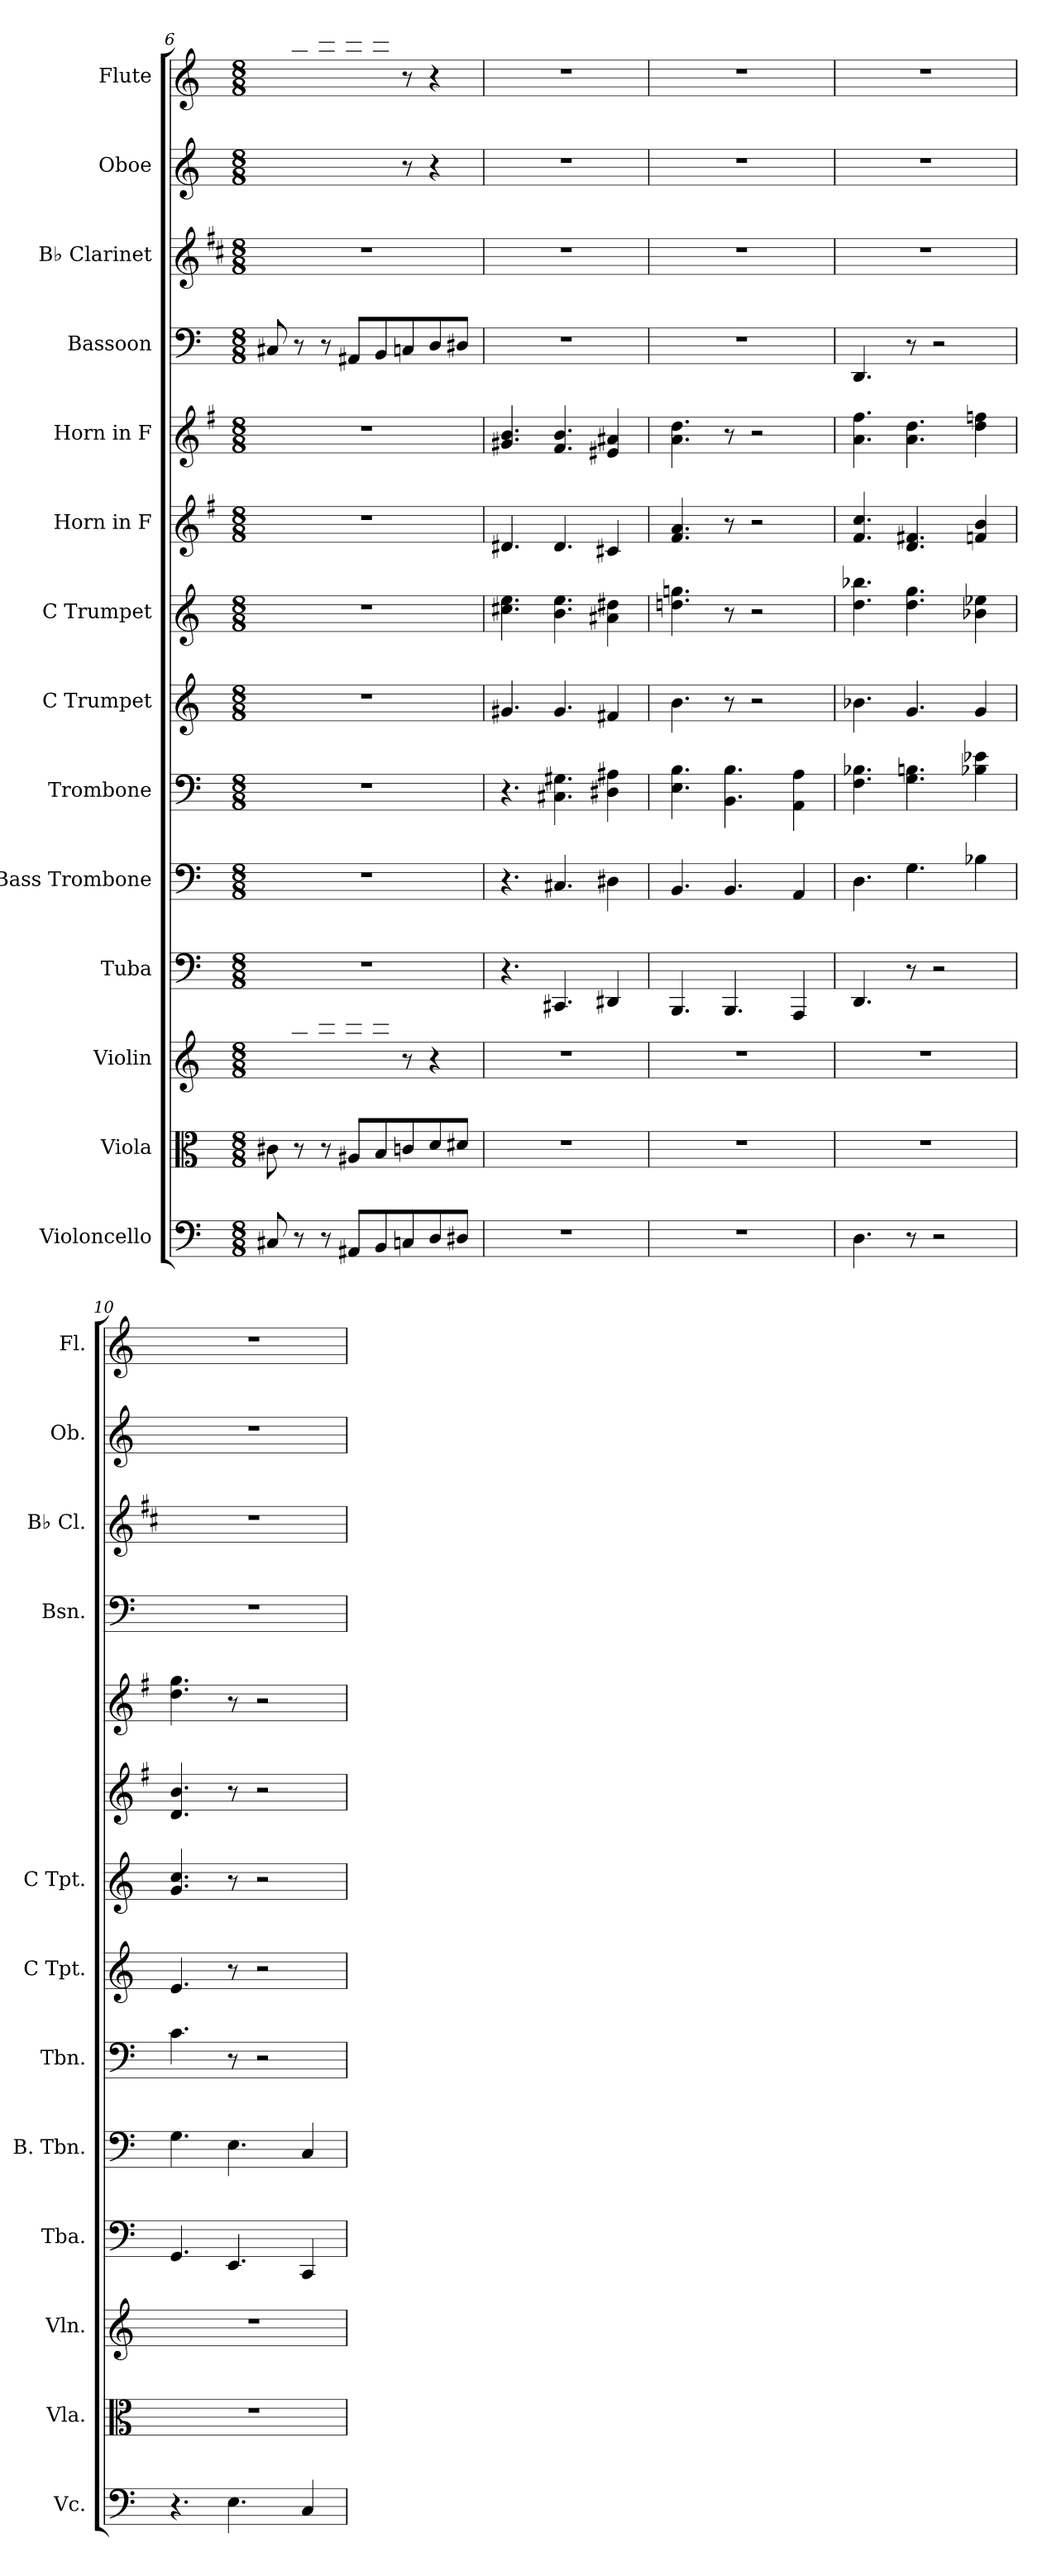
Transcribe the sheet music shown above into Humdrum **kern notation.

**kern	**kern	**kern	**kern	**kern	**kern	**kern	**kern	**kern	**kern	**kern	**kern	**kern	**kern
*part14	*part13	*part12	*part11	*part10	*part9	*part8	*part7	*part6	*part5	*part4	*part3	*part2	*part1
*staff14	*staff13	*staff12	*staff11	*staff10	*staff9	*staff8	*staff7	*staff6	*staff5	*staff4	*staff3	*staff2	*staff1
*I"Violoncello	*I"Viola	*I"Violin	*I"Tuba	*I"Bass Trombone	*I"Trombone	*I"C Trumpet	*I"C Trumpet	*I"Horn in F	*I"Horn in F	*I"Bassoon	*I"B♭ Clarinet	*I"Oboe	*I"Flute
*I'Vc.	*I'Vla.	*I'Vln.	*I'Tba.	*I'B. Tbn.	*I'Tbn.	*I'C Tpt.	*I'C Tpt.	*	*	*I'Bsn.	*I'B♭ Cl.	*I'Ob.	*I'Fl.
*clefF4	*clefC3	*clefG2	*clefF4	*clefF4	*clefF4	*clefG2	*clefG2	*clefG2	*clefG2	*clefF4	*clefG2	*clefG2	*clefG2
*	*	*	*	*	*	*	*	*ITrd4c7	*ITrd4c7	*	*ITrd1c2	*	*
*k[]	*k[]	*k[]	*k[]	*k[]	*k[]	*k[]	*k[]	*k[]	*k[]	*k[]	*k[]	*k[]	*k[]
*M8/8	*M8/8	*M8/8	*M8/8	*M8/8	*M8/8	*M8/8	*M8/8	*M8/8	*M8/8	*M8/8	*M8/8	*M8/8	*M8/8
=6	=6	=6	=6	=6	=6	=6	=6	=6	=6	=6	=6	=6	=6
8C#X/	8c#X\	8aa\Lyy	1r	1r	1r	1r	1r	1r	1r	8C#X/	1r	8a\Lyy	8aa\Lyy
8r	8r	8bb\	.	.	.	.	.	.	.	8r	.	8b\	8bb\
8r	8r	8ccc\	.	.	.	.	.	.	.	8r	.	8cc\	8ccc\
8AA#X/L	8A#X/L	8ddd\	.	.	.	.	.	.	.	8AA#X/L	.	8dd\	8ddd\
8BB/	8B/	8ddd#X\J	.	.	.	.	.	.	.	8BB/	.	8dd#X\J	8ddd#X\J
8Cn/	8cn/	8r	.	.	.	.	.	.	.	8Cn/	.	8r	8r
8D/	8d/	4r	.	.	.	.	.	.	.	8D/	.	4r	4r
8D#X/J	8d#X/J	.	.	.	.	.	.	.	.	8D#X/J	.	.	.
=7	=7	=7	=7	=7	=7	=7	=7	=7	=7	=7	=7	=7	=7
1r	1r	1r	4.r	4.r	4.r	4.g#X/	4.cc#X\ 4.ee\	4.G#X/	4.c#X/ 4.e/	1r	1r	1r	1r
.	.	.	4.CC#X/	4.C#X/	4.C#X\ 4.G#X\	4.g#/	4.b\ 4.ee\	4.G#/	4.B/ 4.e/	.	.	.	.
.	.	.	4DD#X/	4D#X\	4D#X\ 4A#X\	4f#X/	4a#X\ 4dd#X\	4F#X/	4A#X/ 4d#X/	.	.	.	.
=8	=8	=8	=8	=8	=8	=8	=8	=8	=8	=8	=8	=8	=8
1r	1r	1r	4.BBB/	4.BB/	4.E\ 4.B\	4.b\	4.ddn\ 4.ggn\	4.B/ 4.d/	4.d\ 4.g\	1r	1r	1r	1r
.	.	.	4.BBB/	4.BB/	4.BB\ 4.B\	8r	8r	8r	8r	.	.	.	.
.	.	.	.	.	.	2r	2r	2r	2r	.	.	.	.
.	.	.	4AAA/	4AA/	4AA\ 4A\	.	.	.	.	.	.	.	.
!!LO:PB:g=z
=9	=9	=9	=9	=9	=9	=9	=9	=9	=9	=9	=9	=9	=9
4.D\	1r	1r	4.DD/	4.D\	4.F\ 4.B-X\	4.b-X\	4.dd\ 4.bb-X\	4.B/ 4.f/	4.d\ 4.b\	4.DD/	1r	1r	1r
8r	.	.	8r	4.G\	4.G\ 4.Bn\	4.g/	4.dd\ 4.gg\	4.G/ 4.Bn/	4.d\ 4.g\	8r	.	.	.
2r	.	.	2r	.	.	.	.	.	.	2r	.	.	.
.	.	.	.	4B-X\	4B-X\ 4e-X\	4g/	4b-X\ 4ee-X\	4B-X/ 4e/	4g\ 4b-X\	.	.	.	.
=10	=10	=10	=10	=10	=10	=10	=10	=10	=10	=10	=10	=10	=10
4.r	1r	1r	4.GG/	4.G\	4.c\	4.e/	4.g/ 4.cc/	4.G/ 4.e/	4.g\ 4.cc\	1r	1r	1r	1r
4.E\	.	.	4.EE/	4.E\	8r	8r	8r	8r	8r	.	.	.	.
.	.	.	.	.	2r	2r	2r	2r	2r	.	.	.	.
4C/	.	.	4CC/	4C/	.	.	.	.	.	.	.	.	.
=	=	=	=	=	=	=	=	=	=	=	=	=	=
*-	*-	*-	*-	*-	*-	*-	*-	*-	*-	*-	*-	*-	*-
